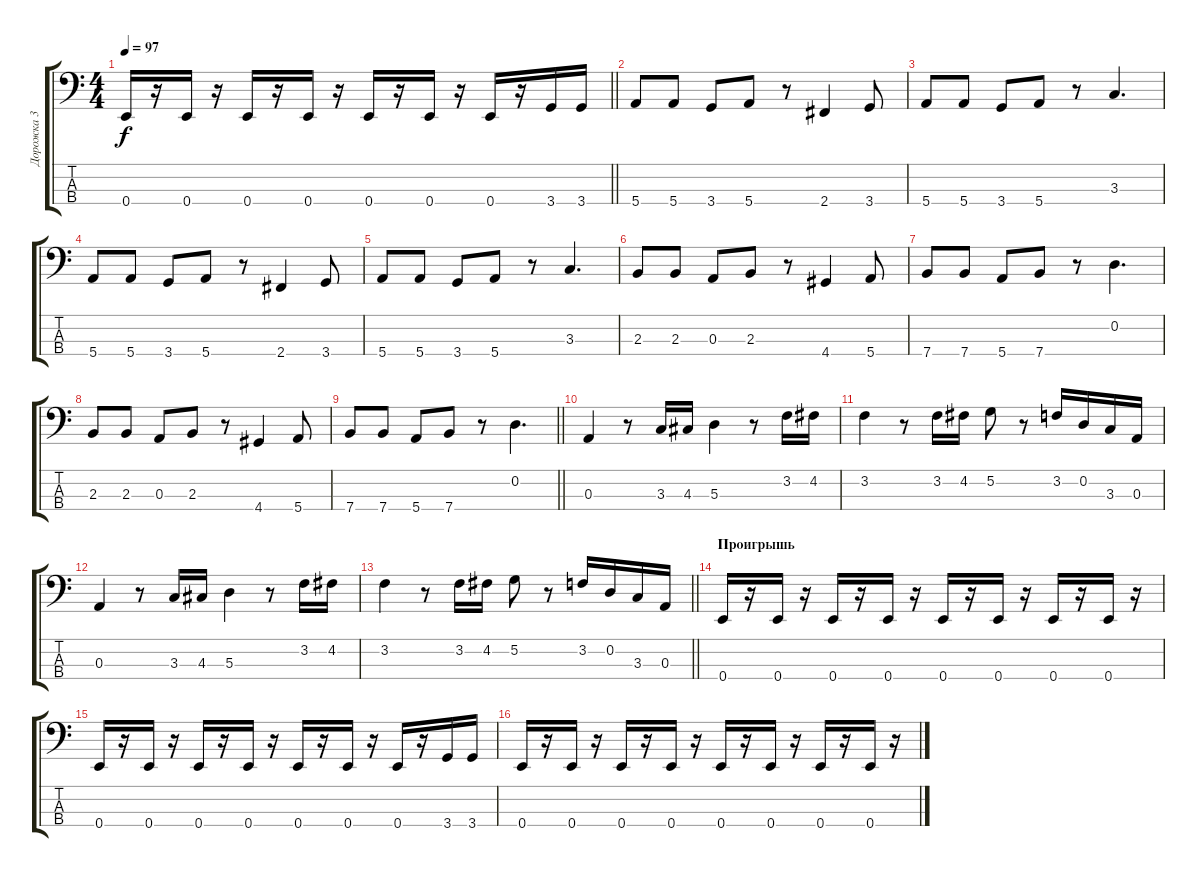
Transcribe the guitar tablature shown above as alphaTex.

\track ("Дорожка 3" "Дорожка 3") {instrument electricbassfinger}
\staff {score tabs}
\tuning (G2 D2 A1 E1) {hide}
\ts (4 4)
\tempo 97
\clef f4
\barLineRight lightlight
\ks c
0.4.16{dy f} r.16 0.4.16 r.16 0.4.16 r.16 0.4.16 r.16 0.4.16 r.16 0.4.16 r.16 0.4.16 r.16 3.4.16 3.4.16 |
\section ("" "")
5.4.8 5.4.8 3.4.8 5.4.8 r.8 2.4.4 3.4.8 |
5.4.8 5.4.8 3.4.8 5.4.8 r.8 3.3.4{d} |
5.4.8 5.4.8 3.4.8 5.4.8 r.8 2.4.4 3.4.8 |
5.4.8 5.4.8 3.4.8 5.4.8 r.8 3.3.4{d} |
2.3.8 2.3.8 0.3.8 2.3.8 r.8 4.4.4 5.4.8 |
7.4.8 7.4.8 5.4.8 7.4.8 r.8 0.2.4{d} |
2.3.8 2.3.8 0.3.8 2.3.8 r.8 4.4.4 5.4.8 |
\barLineRight lightlight
7.4.8 7.4.8 5.4.8 7.4.8 r.8 0.2.4{d} |
\section ("" "")
0.3.4 r.8 3.3.16 4.3.16 5.3.4 r.8 3.2.16 4.2.16 |
3.2.4 r.8 3.2.16 4.2.16 5.2.8 r.8 3.2.16 0.2.16 3.3.16 0.3.16 |
0.3.4 r.8 3.3.16 4.3.16 5.3.4 r.8 3.2.16 4.2.16 |
\barLineRight lightlight
3.2.4 r.8 3.2.16 4.2.16 5.2.8 r.8 3.2.16 0.2.16 3.3.16 0.3.16 |
\section ("" "Проигрышь")
0.4.16 r.16 0.4.16 r.16 0.4.16 r.16 0.4.16 r.16 0.4.16 r.16 0.4.16 r.16 0.4.16 r.16 0.4.16 r.16 |
0.4.16 r.16 0.4.16 r.16 0.4.16 r.16 0.4.16 r.16 0.4.16 r.16 0.4.16 r.16 0.4.16 r.16 3.4.16 3.4.16 |
0.4.16 r.16 0.4.16 r.16 0.4.16 r.16 0.4.16 r.16 0.4.16 r.16 0.4.16 r.16 0.4.16 r.16 0.4.16 r.16
